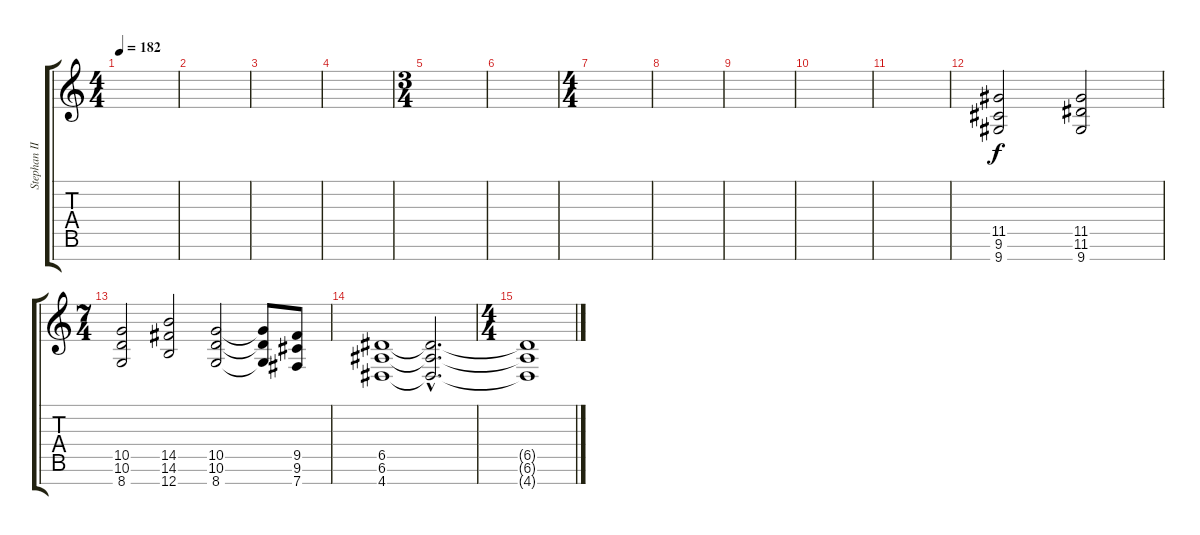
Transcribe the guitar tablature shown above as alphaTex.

\track ("Stephan II" "Stephan II") {instrument distortionguitar}
\staff {score tabs}
\tuning (E4 B3 G3 D3 A2 E2 B1) {hide}
\ts (4 4)
\tempo 182
\clef g2
\ks c
|
|
|
|
\ts (3 4)
|
|
\ts (4 4)
|
|
|
|
|
(11.5 9.6 9.7).2 (11.5 11.6 9.7).2 |
\ts (7 4)
(10.5 10.6 8.7).2 (14.5 14.6 12.7).2 (10.5 10.6 8.7).2 (10.5{t} 10.6{t} 8.7{t}).8 (9.5 9.6 7.7).8 |
(6.5 6.6 4.7).1 (6.5{hac t} 6.6{hac t} 4.7{hac t}).2{d} |
\ts (4 4)
(6.5{t} 6.6{t} 4.7{t}).1
